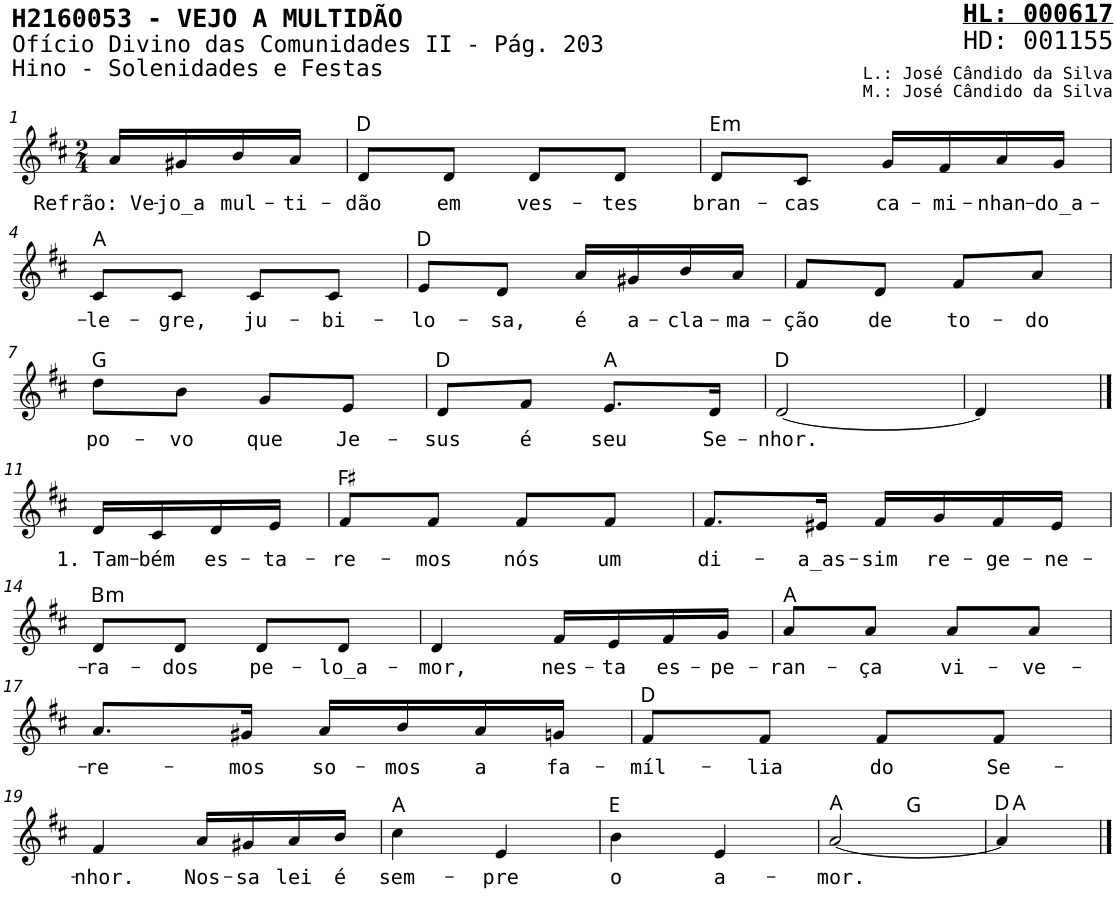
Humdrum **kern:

**kern	**text	**harte
*part1	*part1	*part1
*staff1	*staff1	*
*I"Voz	*	*
*I'V	*	*
*stria5	*	*
*clefG2	*	*
*k[f#c#]	*	*
*M2/4	*	*
=1	=1	=1
!	!LO:LY:b	!
16a/LL	Refrão: Ve-	.
!	!LO:LY:b	!
16g#X/	-jo_a	.
!	!LO:LY:b	!
16b/	mul-	.
!	!LO:LY:b	!
16a/JJ	-ti-	.
=2	=2	=2
!	!LO:LY:b	!
8d/L	-dão	D:maj
!	!LO:LY:b	!
8d/J	em	.
!	!LO:LY:b	!
8d/L	ves-	.
!	!LO:LY:b	!
8d/J	-tes	.
=3	=3	=3
!	!LO:LY:b	!LO:H:kt=m
8d/L	bran-	E:min
!	!LO:LY:b	!
8c#/J	-cas	.
!	!LO:LY:b	!
16g/LL	ca-	.
!	!LO:LY:b	!
16f#/	-mi-	.
!	!LO:LY:b	!
16a/	-nhan-	.
!	!LO:LY:b	!
16g/JJ	-do_a-	.
!!LO:LB:g=z
=4	=4	=4
!	!LO:LY:b	!
8c#/L	-le-	A:maj
!	!LO:LY:b	!
8c#/J	-gre,	.
!	!LO:LY:b	!
8c#/L	ju-	.
!	!LO:LY:b	!
8c#/J	-bi-	.
=5	=5	=5
!	!LO:LY:b	!
8e/L	-lo-	D:maj
!	!LO:LY:b	!
8d/J	-sa,	.
!	!LO:LY:b	!
16a/LL	é	.
!	!LO:LY:b	!
16g#X/	a-	.
!	!LO:LY:b	!
16b/	-cla-	.
!	!LO:LY:b	!
16a/JJ	-ma-	.
=6	=6	=6
!	!LO:LY:b	!
8f#/L	-ção	.
!	!LO:LY:b	!
8d/J	de	.
!	!LO:LY:b	!
8f#/L	to-	.
!	!LO:LY:b	!
8a/J	-do	.
!!LO:LB:g=z
=7	=7	=7
!	!LO:LY:b	!
8dd\L	po-	G:maj
!	!LO:LY:b	!
8b\J	-vo	.
!	!LO:LY:b	!
8g/L	que	.
!	!LO:LY:b	!
8e/J	Je-	.
=8	=8	=8
!	!LO:LY:b	!
8d/L	-sus	D:maj
!	!LO:LY:b	!
8f#/J	é	.
!	!LO:LY:b	!
8.e/L	seu	A:maj
!	!LO:LY:b	!
16d/Jk	Se-	.
=9	=9	=9
!	!LO:LY:b	!
[2d/	-nhor.	D:maj
=10	=10	=10
4d/]	.	.
!!LO:LB:g=z
==11	==11	==11
!	!LO:LY:b	!
16d/LL	1. Tam-	.
!	!LO:LY:b	!
16c#/	-bém	.
!	!LO:LY:b	!
16d/	es-	.
!	!LO:LY:b	!
16e/JJ	-ta-	.
=12	=12	=12
!	!LO:LY:b	!
8f#/L	-re-	F#:maj
!	!LO:LY:b	!
8f#/J	-mos	.
!	!LO:LY:b	!
8f#/L	nós	.
!	!LO:LY:b	!
8f#/J	um	.
=13	=13	=13
!	!LO:LY:b	!
8.f#/L	di-	.
!	!LO:LY:b	!
16e#X/Jk	-a_as-	.
!	!LO:LY:b	!
16f#/LL	-sim	.
!	!LO:LY:b	!
16g/	re-	.
!	!LO:LY:b	!
16f#/	-ge-	.
!	!LO:LY:b	!
16e#/JJ	-ne-	.
!!LO:LB:g=z
=14	=14	=14
!	!LO:LY:b	!LO:H:kt=m
8d/L	-ra-	B:min
!	!LO:LY:b	!
8d/J	-dos	.
!	!LO:LY:b	!
8d/L	pe-	.
!	!LO:LY:b	!
8d/J	-lo_a-	.
=15	=15	=15
!	!LO:LY:b	!
4d/	-mor,	.
!	!LO:LY:b	!
16f#/LL	nes-	.
!	!LO:LY:b	!
16e/	-ta	.
!	!LO:LY:b	!
16f#/	es-	.
!	!LO:LY:b	!
16g/JJ	-pe-	.
=16	=16	=16
!	!LO:LY:b	!
8a/L	-ran-	A:maj
!	!LO:LY:b	!
8a/J	-ça	.
!	!LO:LY:b	!
8a/L	vi-	.
!	!LO:LY:b	!
8a/J	-ve-	.
!!LO:LB:g=z
=17	=17	=17
!	!LO:LY:b	!
8.a/L	-re-	.
!	!LO:LY:b	!
16g#X/Jk	-mos	.
!	!LO:LY:b	!
16a/LL	so-	.
!	!LO:LY:b	!
16b/	-mos	.
!	!LO:LY:b	!
16a/	a	.
!	!LO:LY:b	!
16gn/JJ	fa-	.
=18	=18	=18
!	!LO:LY:b	!
8f#/L	-míl-	D:maj
!	!LO:LY:b	!
8f#/J	-lia	.
!	!LO:LY:b	!
8f#/L	do	.
!	!LO:LY:b	!
8f#/J	Se-	.
!!LO:LB:g=z
=19	=19	=19
!	!LO:LY:b	!
4f#/	-nhor.	.
!	!LO:LY:b	!
16a/LL	Nos-	.
!	!LO:LY:b	!
16g#X/	-sa	.
!	!LO:LY:b	!
16a/	lei	.
!	!LO:LY:b	!
16b/JJ	é	.
=20	=20	=20
!	!LO:LY:b	!
4cc#\	sem-	A:maj
!	!LO:LY:b	!
4e/	-pre	.
=21	=21	=21
!	!LO:LY:b	!
4b\	o	E:maj
!	!LO:LY:b	!
4e/	a-	.
=22	=22	=22
!	!LO:LY:b	!
*^	*	*
[2a/	4ryy	-mor.	A:maj
.	4ryy	.	G:maj
*v	*v	*	*
=23	=23	=23
4a/]	.	D:maj
==	==	==
*-	*-	*-
